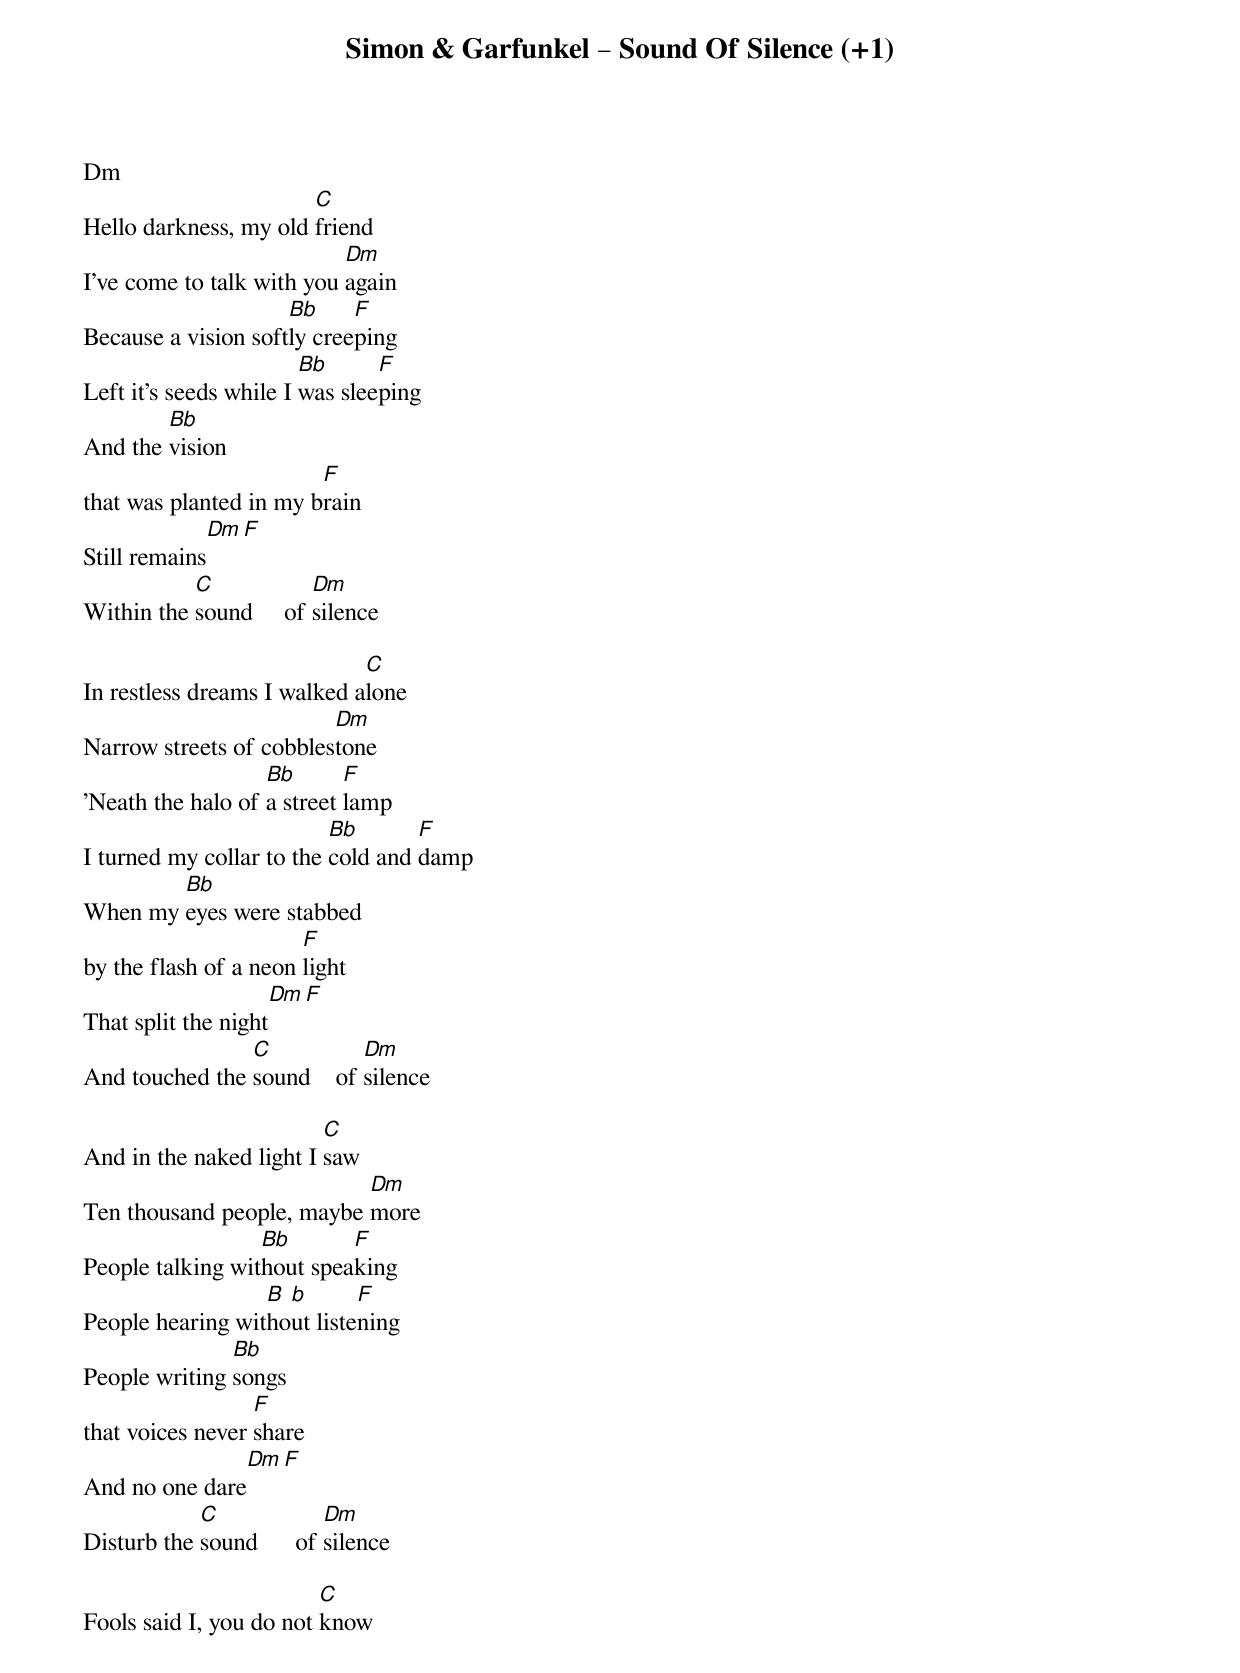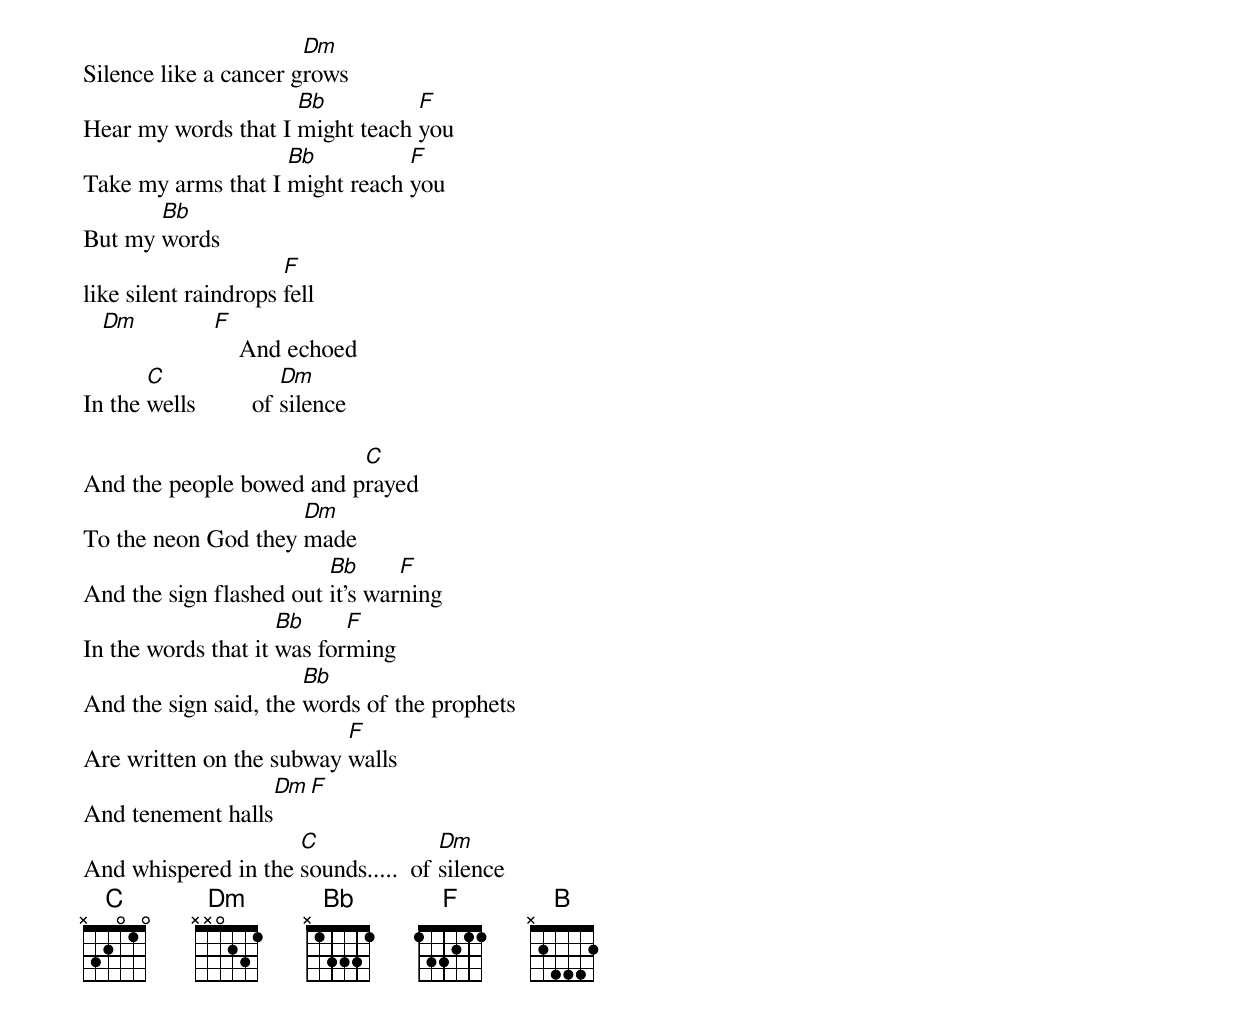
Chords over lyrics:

Simon & Garfunkel – Sound Of Silence (+1)

Dm
                       C
Hello darkness, my old friend
                           Dm
I've come to talk with you again
                     Bb     F
Because a vision softly creeping
                        Bb      F
Left it's seeds while I was sleeping
        Bb
And the vision
                        F
that was planted in my brain
               Dm       F
Still remains
           C            Dm
Within the sound     of silence

                             C
In restless dreams I walked alone
                         Dm
Narrow streets of cobblestone
                   Bb       F
'Neath the halo of a street lamp
                          Bb       F
I turned my collar to the cold and damp
        Bb
When my eyes were stabbed
                       F
by the flash of a neon light
                       Dm      F
That split the night
                C           Dm
And touched the sound    of silence

                         C
And in the naked light I saw
                           Dm
Ten thousand people, maybe more
                  Bb       F
People talking without speaking
                  B b       F
People hearing without listening
               Bb
People writing songs
                  F
that voices never share
                  Dm      F
And no one dare
            C             Dm
Disturb the sound      of silence

                         C
Fools said I, you do not know
                       Dm
Silence like a cancer grows
                     Bb          F
Hear my words that I might teach you
                    Bb          F
Take my arms that I might reach you
       Bb
But my words
                      F
like silent raindrops fell
   Dm          F
                   And echoed
       C                Dm
In the wells         of silence

                          C
And the people bowed and prayed
                     Dm
To the neon God they made
                         Bb      F
And the sign flashed out it's warning
                     Bb     F
In the words that it was forming
                       Bb
And the sign said, the words of the prophets
                          F
Are written on the subway walls
                      Dm      F
And tenement halls
                     C               Dm
And whispered in the sounds.....  of silence
